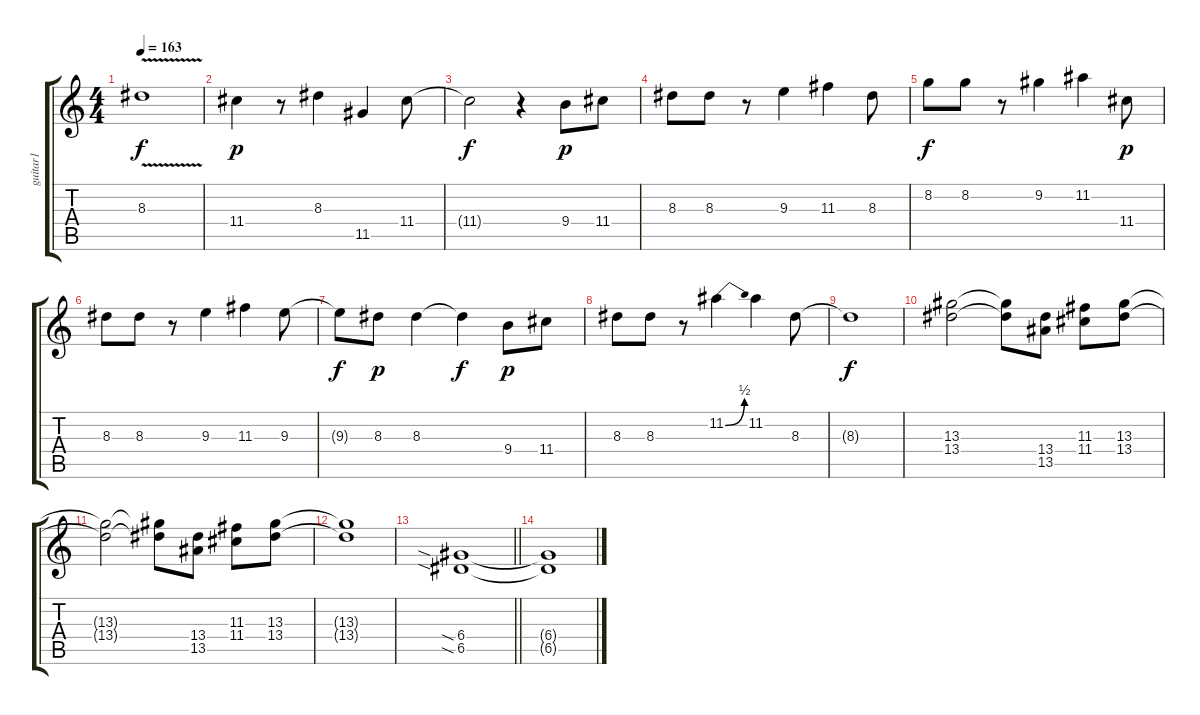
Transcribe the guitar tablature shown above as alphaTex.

\track ("guitar1" "guitar1") {instrument overdrivenguitar}
\staff {score tabs}
\tuning (E4 B3 G3 D3 A2 E2) {hide}
\ts (4 4)
\tempo 163
\clef g2
\ks c
8.3{v t}.1{dy f} |
11.4.4{dy p} r.8 8.3.4 11.5.4 11.4.8 |
11.4{t}.2{dy f} r.4 9.4.8{dy p} 11.4.8 |
8.3.8 8.3.8 r.8 9.3.4 11.3.4 8.3.8 |
8.2.8{dy f} 8.2.8 r.8 9.2.4 11.2.4 11.4.8{dy p} |
8.3.8 8.3.8 r.8 9.3.4 11.3.4 9.3.8 |
9.3{t}.8{dy f} 8.3.8{dy p} 8.3.4 8.3{t}.4{dy f} 9.4.8{dy p} 11.4.8 |
8.3.8 8.3.8 r.8 11.2{be (bend 0 0 60 2)}.4 11.2.4 8.3.8 |
8.3{t}.1{dy f} |
(13.3 13.4).2 (13.3{t} 13.4{t}).8 (13.4 13.5).8 (11.3 11.4).8 (13.3 13.4).8 |
(13.3{t} 13.4{t}).2 (13.3{t} 13.4{t}).8 (13.4 13.5).8 (11.3 11.4).8 (13.3 13.4).8 |
(13.3{t} 13.4{t}).1 |
\barLineRight lightlight
(6.4{sia} 6.5{sia}).1 |
(6.4{t} 6.5{t}).1
